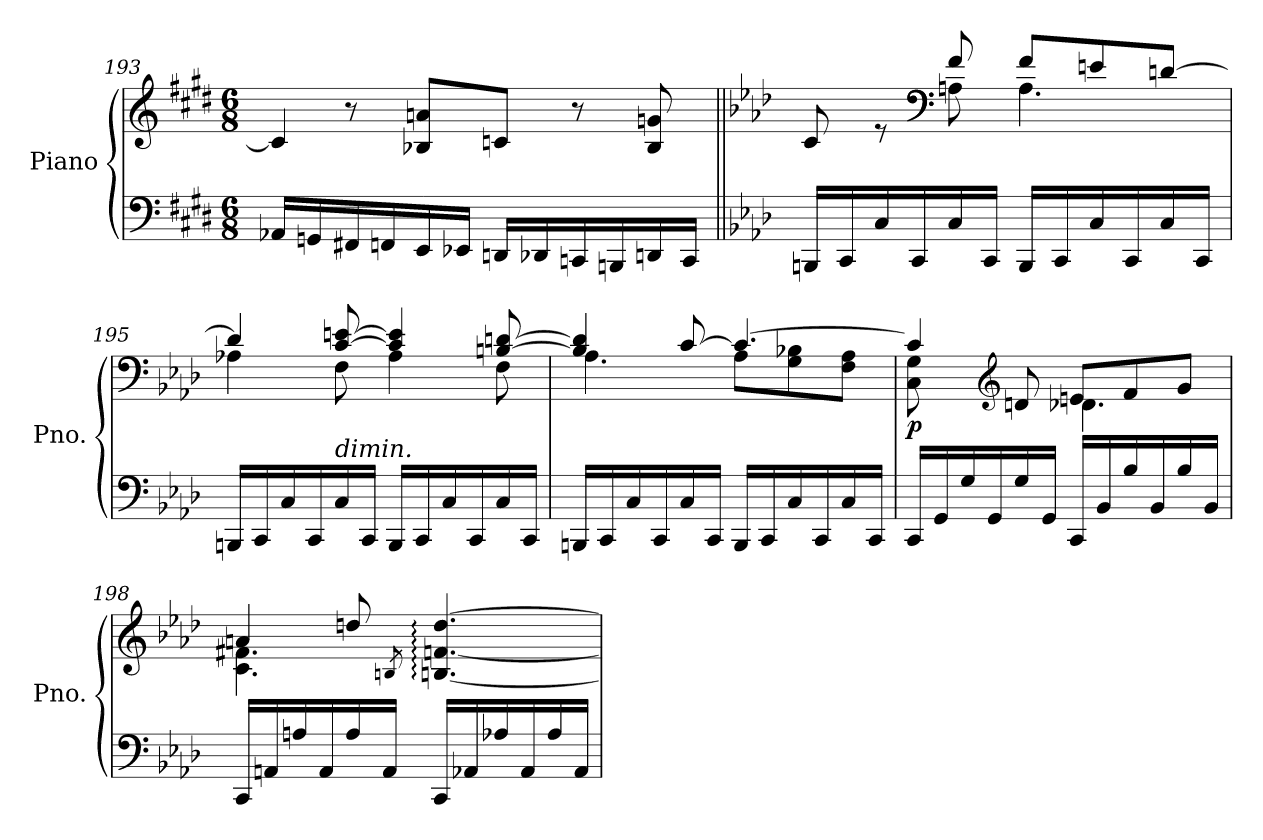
**kern	**kern	**dynam
*part1	*part1	*part1
*staff2	*staff1	*staff1/2
*I"Piano	*	*
*I'Pno.	*	*
*clefF4	*clefG2	*
*k[f#c#g#d#]	*k[f#c#g#d#]	*
*M6/8	*M6/8	*
=193	=193	=193
16AA-X/LL	8c/J]	.
16GGn/	.	.
16FF#X/	8r	.
16FFn/	.	.
16EE/	8B-X/ 8an/L	.
16EE-X/JJ	.	.
16DDn/LL	8cn/J	.
16DD-X/	.	.
16CCn/	8r	.
16BBBn/	.	.
16DDn/	8B-/ 8gn/	.
16CC/JJ	.	.
!!LO:LB:g=z
=194||	=194||	=194||
*k[b-e-a-d-]	*k[b-e-a-d-]	*
*	*^	*
16BBBn/LL	8c/	4rddyy	.
16CC/	.	.	.
16C/	8re	.	.
16CC/	.	.	.
*	*clefF4	*	*
16C/	8f/	8An\	.
16CC/JJ	.	.	.
16BBB/LL	8f/L	4.A\	.
16CC/	.	.	.
16C/	8en/	.	.
16CC/	.	.	.
16C/	[8dn/J	.	.
16CC/JJ	.	.	.
=195	=195	=195	=195
16BBBn/LL	4d/]	4A-X\	.
16CC/	.	.	.
16C/	.	.	.
16CC/	.	.	.
!LO:TX:a:i:t=dimin.	!	!	!
16C/	[8c/ [8en/	8F\	.
16CC/JJ	.	.	.
16BBB/LL	4c/] 4e/]	4A-\	.
16CC/	.	.	.
16C/	.	.	.
16CC/	.	.	.
16C/	[8Bn/ [8dn/	8F\	.
16CC/JJ	.	.	.
=196	=196	=196	=196
16BBBn/LL	4B/] 4d/]	4.A-\	.
16CC/	.	.	.
16C/	.	.	.
16CC/	.	.	.
16C/	[8c/	.	.
16CC/JJ	.	.	.
16BBB/LL	4.c/_	8A-\L	.
16CC/	.	.	.
16C/	.	8G\ 8B-X\	.
16CC/	.	.	.
16C/	.	8F\ 8A-\J	.
16CC/JJ	.	.	.
=197	=197	=197	=197
!	!	!	!LO:DY:b
16CC/LL	4c/]	8C\ 8G\	p
16GG/	.	.	.
16G/	.	4ryy	.
16GG/	.	.	.
*	*clefG2	*	*
16G/	8dn/	.	.
16GG/JJ	.	.	.
16CC/LL	8en/L	4.d-X\	.
16BB-/	.	.	.
16B-/	8f/	.	.
16BB-/	.	.	.
16B-/	8g/J	.	.
16BB-/JJ	.	.	.
!!LO:LB:g=z	!!
=198	=198	=198	=198
16CC/LL	4an/	4.c\ 4.f#X\	.
16AAn/	.	.	.
16An/	.	.	.
16AA/	.	.	.
16A/	8ddn/	.	.
16AA/JJ	.	.	.
.	8qBn/	.	.
16CC/LL	[4.B/: [4.fn/: [4.dd/:	8rcyy	.
16AA-X/	.	.	.
16A-X/	.	4rcyy	.
16AA-/	.	.	.
16A-/	.	.	.
16AA-/JJ	.	.	.
*	*v	*v	*
=	=	=
*-	*-	*-
